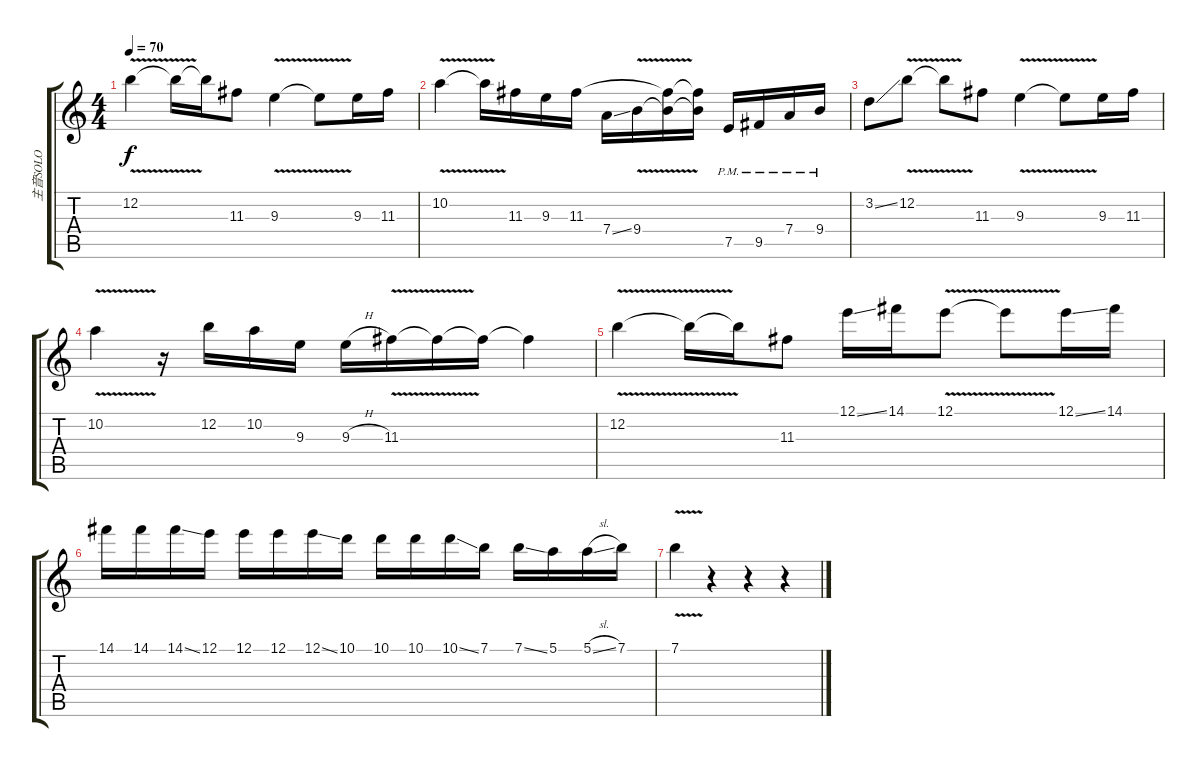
\track ("主音SOLO" "主音SOLO") {instrument overdrivenguitar}
\staff {score tabs}
\tuning (E4 B3 G3 D3 A2 E2) {hide}
\ts (4 4)
\tempo 70
\clef g2
\ks c
12.2{v}.4{dy f} 12.2{t}.16 12.2{t}.16 11.3.8 9.3{v}.4 9.3{t}.8 9.3.16 11.3.16 |
10.2{v}.4 10.2{t}.16 11.3.16 9.3.16 11.3.16 7.4{ss}.16 9.4{v}.16 (11.3{t} 9.4{t}).16 (11.3{t} 9.4{t}).16 7.5{pm}.16 9.5{pm}.16 7.4{pm}.16 9.4{pm}.16 |
3.2{ss}.8 12.2{v}.8 12.2{t}.8 11.3.8 9.3{v}.4 9.3{t}.8 9.3.16 11.3.16 |
10.2{v}.4 r.16 12.2.16 10.2.16 9.3.16 9.3{h}.16 11.3{v}.16 11.3{t}.16 11.3{t}.16 11.3{t}.4 |
12.2{v}.4 12.2{t}.16 12.2{t}.16 11.3.8 12.1{ss}.16 14.1.16 12.1{v}.8 12.1{t}.8 12.1{ss}.16 14.1.16 |
14.1.16 14.1.16 14.1{ss}.16 12.1.16 12.1.16 12.1.16 12.1{ss}.16 10.1.16 10.1.16 10.1.16 10.1{ss}.16 7.1.16 7.1{ss}.16 5.1.16 5.1{sl}.16 7.1.16 |
7.1{v}.4 r.4 r.4 r.4
